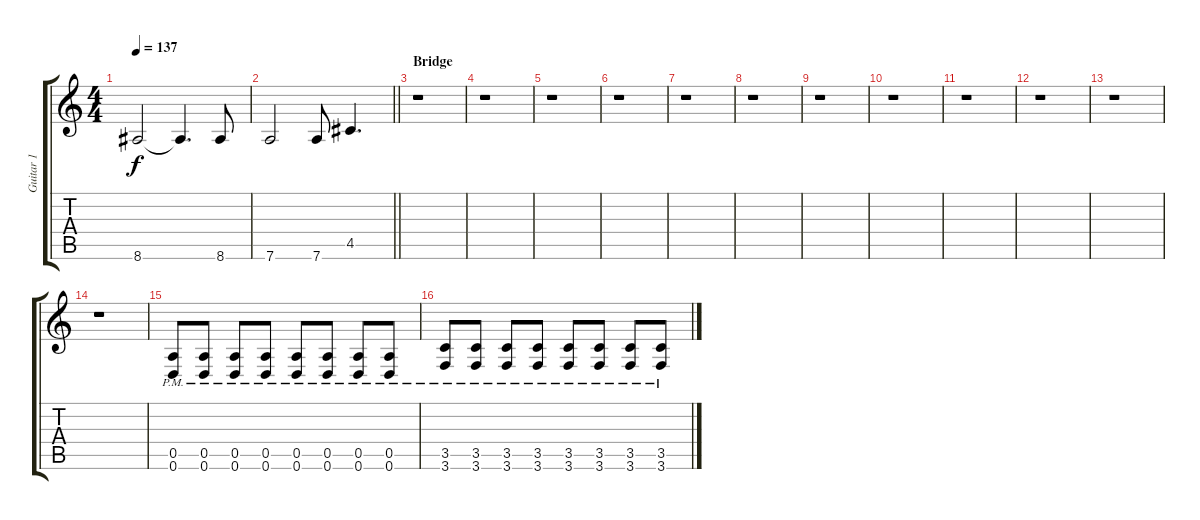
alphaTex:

\track ("Guitar 1" "Guitar 1") {instrument distortionguitar}
\staff {score tabs}
\tuning (E4 B3 G3 D3 A2 D2) {hide}
\ts (4 4)
\tempo 137
\clef g2
\ks c
8.6.2{dy f} 8.6{t}.4{d} 8.6.8 |
\barLineRight lightlight
7.6.2 7.6.8 4.5.4{d} |
\section ("" "Bridge")
r.1 |
r.1 |
r.1 |
r.1 |
r.1 |
r.1 |
r.1 |
r.1 |
r.1 |
r.1 |
r.1 |
r.1 |
(0.5{pm} 0.6{pm}).8 (0.5{pm} 0.6{pm}).8 (0.5{pm} 0.6{pm}).8 (0.5{pm} 0.6{pm}).8 (0.5{pm} 0.6{pm}).8 (0.5{pm} 0.6{pm}).8 (0.5{pm} 0.6{pm}).8 (0.5{pm} 0.6{pm}).8 |
(3.5{pm} 3.6{pm}).8 (3.5{pm} 3.6{pm}).8 (3.5{pm} 3.6{pm}).8 (3.5{pm} 3.6{pm}).8 (3.5{pm} 3.6{pm}).8 (3.5{pm} 3.6{pm}).8 (3.5{pm} 3.6{pm}).8 (3.5{pm} 3.6{pm}).8
